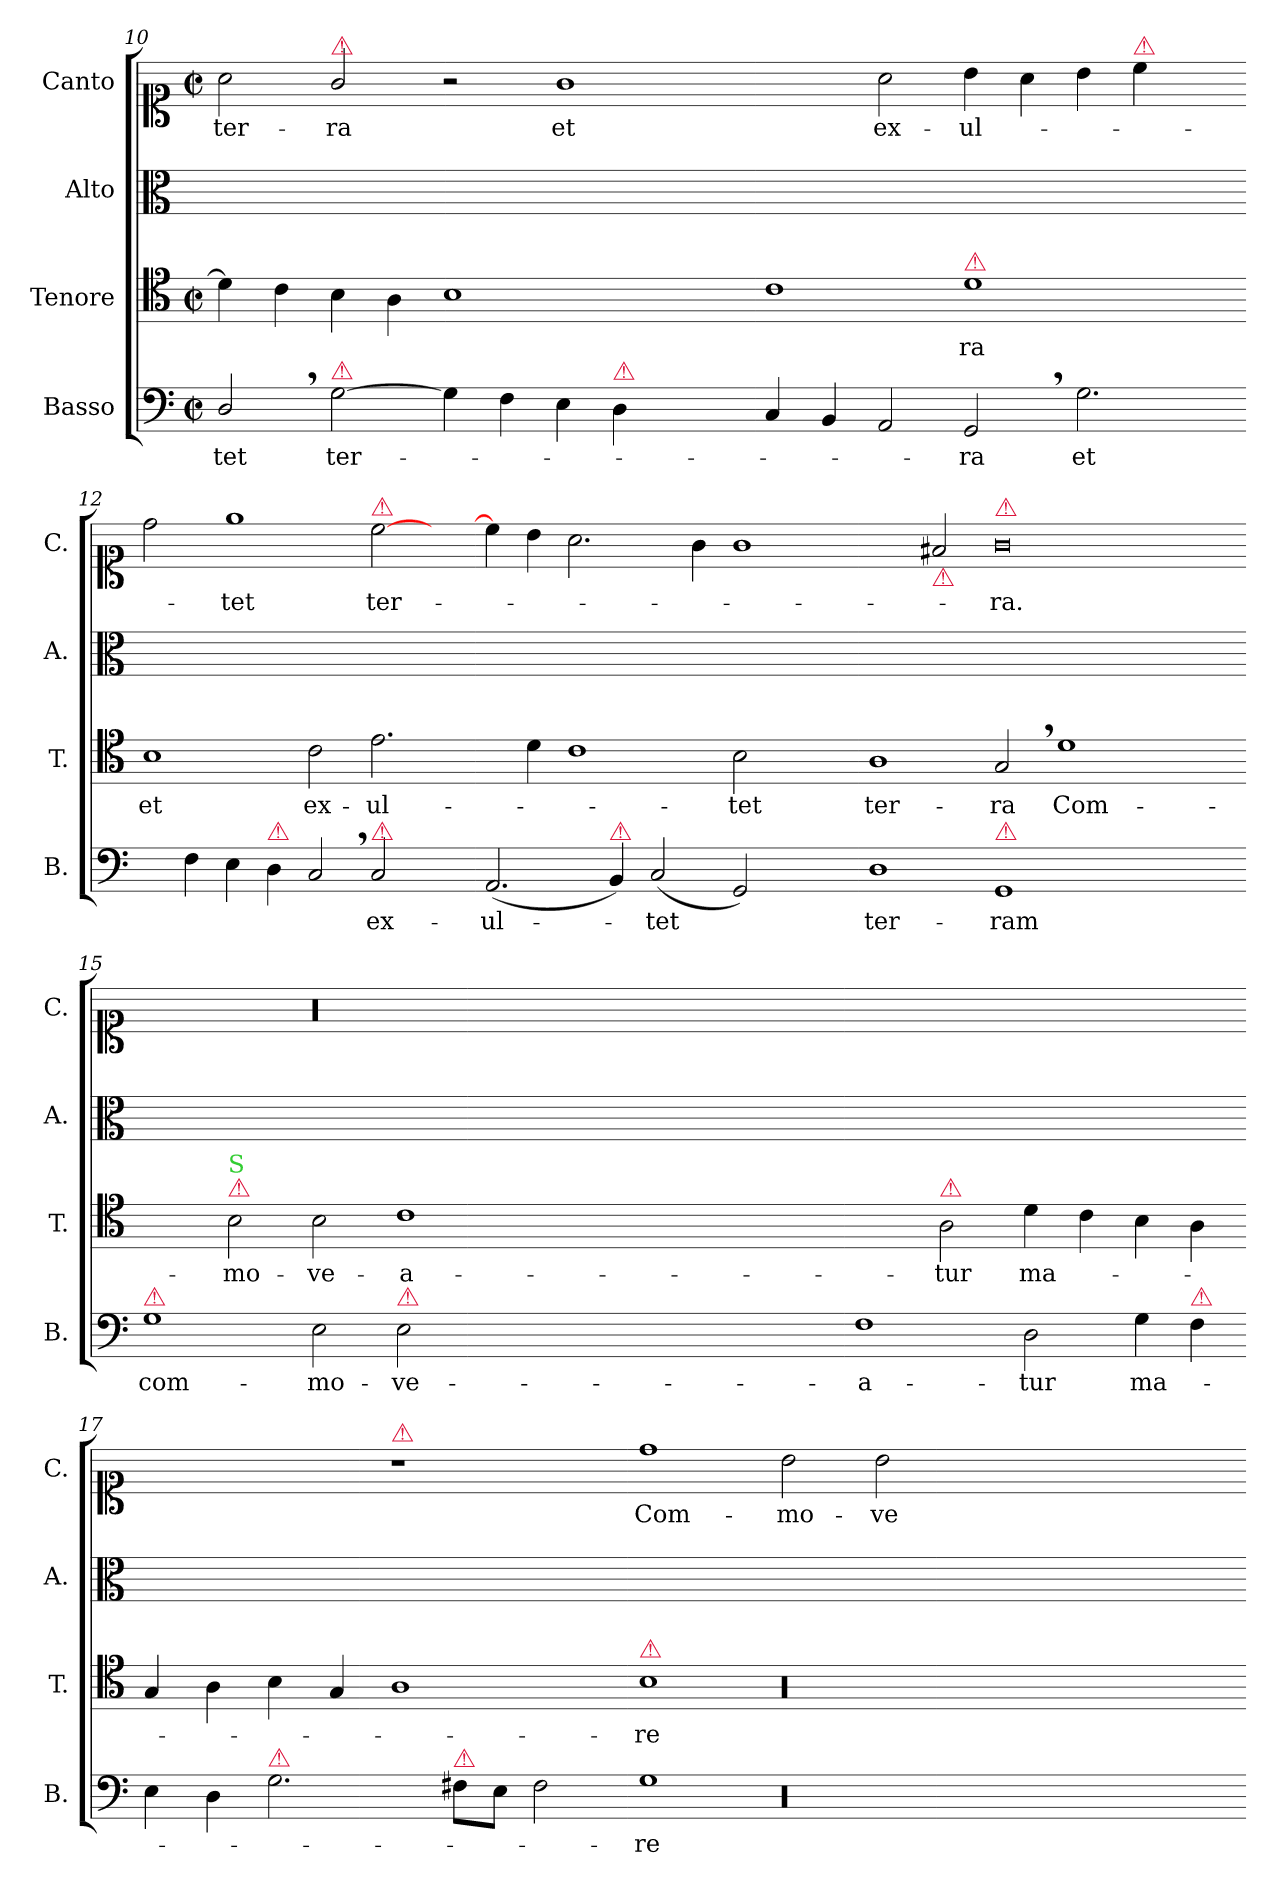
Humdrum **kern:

**kern	**text	**kern	**text	**kern	**kern	**text
*part4	*part4	*part3	*part3	*part2	*part1	*part1
*staff4	*staff4	*staff3	*staff3	*staff2	*staff1	*staff1
*I"Basso	*	*I"Tenore	*	*I"Alto	*I"Canto	*
*I'B.	*	*I'T.	*	*I'A.	*I'C.	*
*clefF4	*	*clefC4	*	*clefC3	*clefC1	*
*k[]	*	*k[]	*	*k[]	*k[]	*
*M2/1	*	*M2/1	*	*	*M2/1	*
*met(c|)	*	*met(c|)	*	*	*met(c|)	*
=10	=10	=10	=10	=10	=10	=10
2D,/	-tet	4d!\]	.	0ryy	2a\	ter-
.	.	4c\	.	.	.	.
!	!	!	!	!	!LO:TX:a:color=crimson:t=⚠	!
!LO:TX:a:color=crimson:t=⚠	!	!	!	!	!	!
[2G\	ter-	4B\	.	.	2g/	-ra
.	.	4A\	.	.	.	.
4G!\]	.	1B\	.	.	2r	.
4F\	.	.	.	.	.	.
4E\	.	.	.	.	1g\	et
!LO:TX:a:color=crimson:t=⚠	!	!	!	!	!	!
4D\	.	.	.	.	.	.
2ryy	.	2ryy	.	2ryy	.	.
=11-	=11-	=11-	=11-	=11-	=11-	=11-
4C/	.	1c\	.	0ryy	2ryy	.
4BB/	.	.	.	.	.	.
2AA/	.	.	.	.	2a\	ex-
!	!	!LO:TX:a:color=crimson:t=⚠	!	!	!	!
2GG,/	-ra	1d\	-ra	.	4b\	-ul-
.	.	.	.	.	4a\	.
2.G\	et	.	.	.	4b\	.
!	!	!	!	!	!LO:TX:a:color=crimson:t=⚠	!
.	.	.	.	.	4cc\	.
.	.	4ryy	.	4ryy	4ryy	.
=12-	=12-	=12-	=12-	=12-	=12-	=12-
4ryy	.	1B\	et	0ryy	2dd\	.
4F\	.	.	.	.	.	.
4E\	.	.	.	.	1ee\	-tet
!LO:TX:a:color=crimson:t=⚠	!	!	!	!	!	!
4D\	.	.	.	.	.	.
2C,/	.	2c\	ex-	.	.	.
!	!	!	!	!	!LO:TX:a:color=crimson:t=⚠	!
!LO:TX:a:color=crimson:t=⚠	!	!	!	!	!	!
2C/	ex-	2.e\	-ul-	.	[2cc\	ter-
4ryy	.	.	.	4ryy	4ryy	.
=13-	=13-	=13-	=13-	=13-	=13-	=13-
(2.AA/	-ul-	4ryy	.	0ryy	4cc!\]	.
.	.	4d\	.	.	4b\	.
.	.	1c\	.	.	2.a\	.
!LO:TX:a:color=crimson:t=⚠	!	!	!	!	!	!
4BB/)	.	.	.	.	.	.
(2C/	-tet	.	.	.	.	.
.	.	.	.	.	4g\	.
2GG/)	.	2B\	-tet	.	1g\	.
2ryy	.	2ryy	.	2ryy	.	.
=14-	=14-	=14-	=14-	=14-	=14-	=14-
1D\	ter-	1A\	ter-	0ryy	2ryy	.
!	!	!	!	!	!LO:TX:b:color=crimson:t=⚠	!
.	.	.	.	.	2f#X/	.
!	!	!	!	!	!LO:TX:a:color=crimson:t=⚠	!
!LO:TX:a:color=crimson:t=⚠	!	!	!	!	!	!
1GG/	-ram	2G,/	-ra	.	0g\	-ra.
.	.	1d\	Com-	.	.	.
1ryy	.	.	.	1ryy	.	.
.	.	2ryy	.	.	.	.
=15-	=15-	=15-	=15-	=15-	=15-	=15-
!LO:TX:a:color=crimson:t=⚠	!	!	!	!	!	!
1G\	com-	2ryy	.	0ryy	1ryy	.
!	!	!LO:TX:a:color=crimson:t=⚠	!	!	!	!
!	!	!LO:TX:a:color=limegreen:t=S	!	!	!	!
.	.	2B\	-mo-	.	.	.
2E\	-mo-	2B\	-ve-	.	00r	.
!LO:TX:a:color=crimson:t=⚠	!	!	!	!	!	!
2E\	-ve-	1c\	-a-	.	.	.
0.ryy	.	.	.	0.ryy	.	.
.	.	0ryy	.	.	.	.
.	.	2ryy	.	.	.	.
=16-	=16-	=16-	=16-	=16-	=16-	=16-
1F\	-a-	2ryy	.	0ryy	0ryy	.
!	!	!LO:TX:a:color=crimson:t=⚠	!	!	!	!
.	.	2A\	-tur	.	.	.
2D\	-tur	4d\	ma-	.	.	.
.	.	4c\	.	.	.	.
4G\	ma-	4B\	.	.	.	.
!LO:TX:a:color=crimson:t=⚠	!	!	!	!	!	!
4F\	.	4A\	.	.	.	.
=17-	=17-	=17-	=17-	=17-	=17-	=17-
4E\	.	4G/	.	0ryy	1ryy	.
4D\	.	4A\	.	.	.	.
!LO:TX:a:color=crimson:t=⚠	!	!	!	!	!	!
2.G\	.	4B\	.	.	.	.
.	.	4G/	.	.	.	.
!	!	!	!	!	!LO:TX:a:color=crimson:t=⚠	!
.	.	1A\	.	.	1r	.
!LO:TX:a:color=crimson:t=⚠	!	!	!	!	!	!
8F#X\L	.	.	.	.	.	.
8E\J	.	.	.	.	.	.
2F#\	.	.	.	.	.	.
=18-	=18-	=18-	=18-	=18-	=18-	=18-
!	!	!LO:TX:a:color=crimson:t=⚠	!	!	!	!
1G\	-re	1B\	-re	0ryy	1dd\	Com-
00r	.	00r	.	.	2b\	-mo-
.	.	.	.	.	2b\	-ve-
.	.	.	.	0.ryy	0.ryy	.
=-	=-	=-	=-	=-	=-	=-
*-	*-	*-	*-	*-	*-	*-
